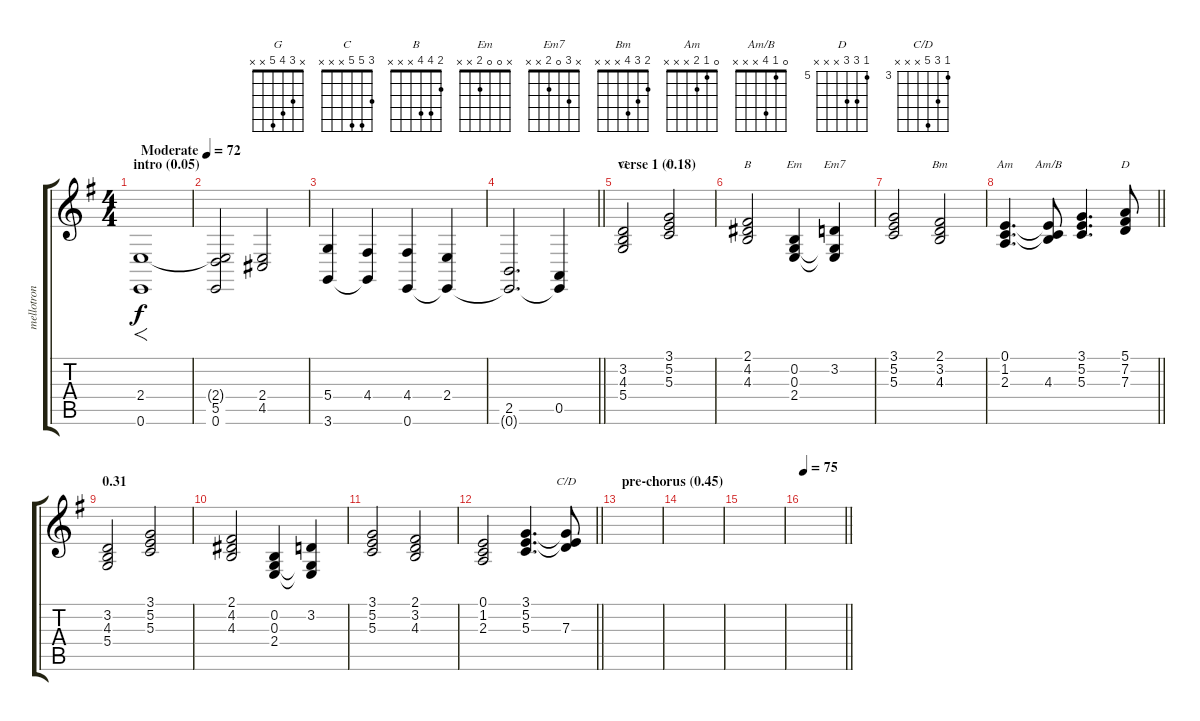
\track ("mellotron" "mellotron") {instrument stringensemble1}
\staff {score tabs}
\tuning (E4 B3 G3 D3 A2 E2) {hide}
\chord ("G" x 3 4 5 x x)
\chord ("C" 3 5 5 x x x)
\chord ("B" 2 4 4 x x x)
\chord ("Em" x 0 0 2 x x)
\chord ("Em7" x 3 0 2 x x)
\chord ("Bm" 2 3 4 x x x)
\chord ("Am" 0 1 2 x x x)
\chord ("Am/B" 0 1 4 x x x)
\chord ("D" 5 7 7 x x x) {firstfret 5}
\chord ("C/D" 3 5 7 x x x) {firstfret 3}
\ts (4 4)
\section ("" "intro (0.05)")
\tempo (72 "Moderate")
\clef g2
\ks g
(2.4 0.6).1{f dy f instrument stringensemble1} |
(2.4{t} 5.5 0.6).2 (2.4 4.5).2 |
(5.4 3.6).4 (4.4 3.6{t}).4 (4.4 0.6).4 (2.4 0.6{t}).4 |
\barLineRight lightlight
(2.5 0.6{t}).2{d} (0.5 0.6{t}).4 |
\section ("" "verse 1 (0.18)")
(3.2 4.3 5.4).2{ch "G"} (3.1 5.2 5.3).2{ch "C"} |
(2.1 4.2 4.3).2{ch "B"} (0.2 0.3 2.4).4{ch "Em"} (3.2 0.3{t} 2.4{t}).4{ch "Em7"} |
(3.1 5.2 5.3).2 (2.1 3.2 4.3).2{ch "Bm"} |
\barLineRight lightlight
(0.1 1.2 2.3).4{d ch "Am"} (0.1{t} 1.2{t} 4.3).8{ch "Am/B"} (3.1 5.2 5.3).4{d} (5.1 7.2 7.3).8{ch "D"} |
\section ("" "0.31")
(3.2 4.3 5.4).2 (3.1 5.2 5.3).2 |
(2.1 4.2 4.3).2 (0.2 0.3 2.4).4 (3.2 0.3{t} 2.4{t}).4 |
(3.1 5.2 5.3).2 (2.1 3.2 4.3).2 |
\barLineRight lightlight
(0.1 1.2 2.3).2 (3.1 5.2 5.3).4{d} (3.1{t} 5.2{t} 7.3).8{ch "C/D"} |
\section ("" "pre-chorus (0.45)")
|
|
|
\tempo 75
\barLineRight lightlight
